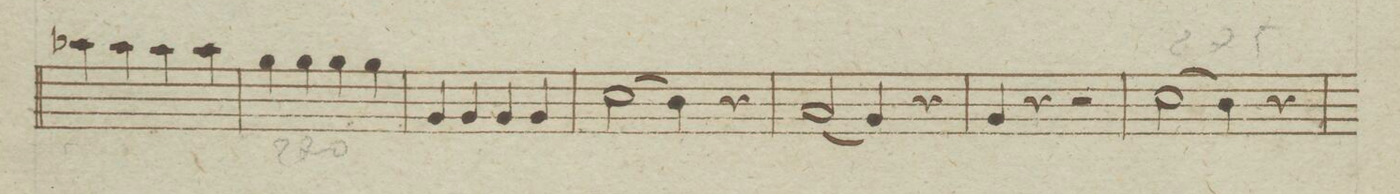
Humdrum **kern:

**kern	**dynam
*I"Vilone	*
*clefC1	*
*k[b-e-a-]	*
*met(c)	*
*M4/4	*
4c-Xyy/	.
4c-yy/	.
4c-yy/	.
4c-yy/	.
=266	=266
4B-yy/	.
4B-yy/	.
4B-yy/	.
4B-yy/	.
=267	=267
4BB-yy/	.
4BB-yy/	.
4BB-yy/	.
4BB-yy/	.
=268	=268
2E-yy/	.
4Dyy/	.
4ryy	.
=269	=269
2Cyy/	.
4BB-yy/	.
4ryy	.
=270	=270
4BB-yy/	.
4ryy	.
2ryy	.
=271	=271
2E-yy/	.
4Dyy/	.
4ryy	.
=272	=272
*-	*-
